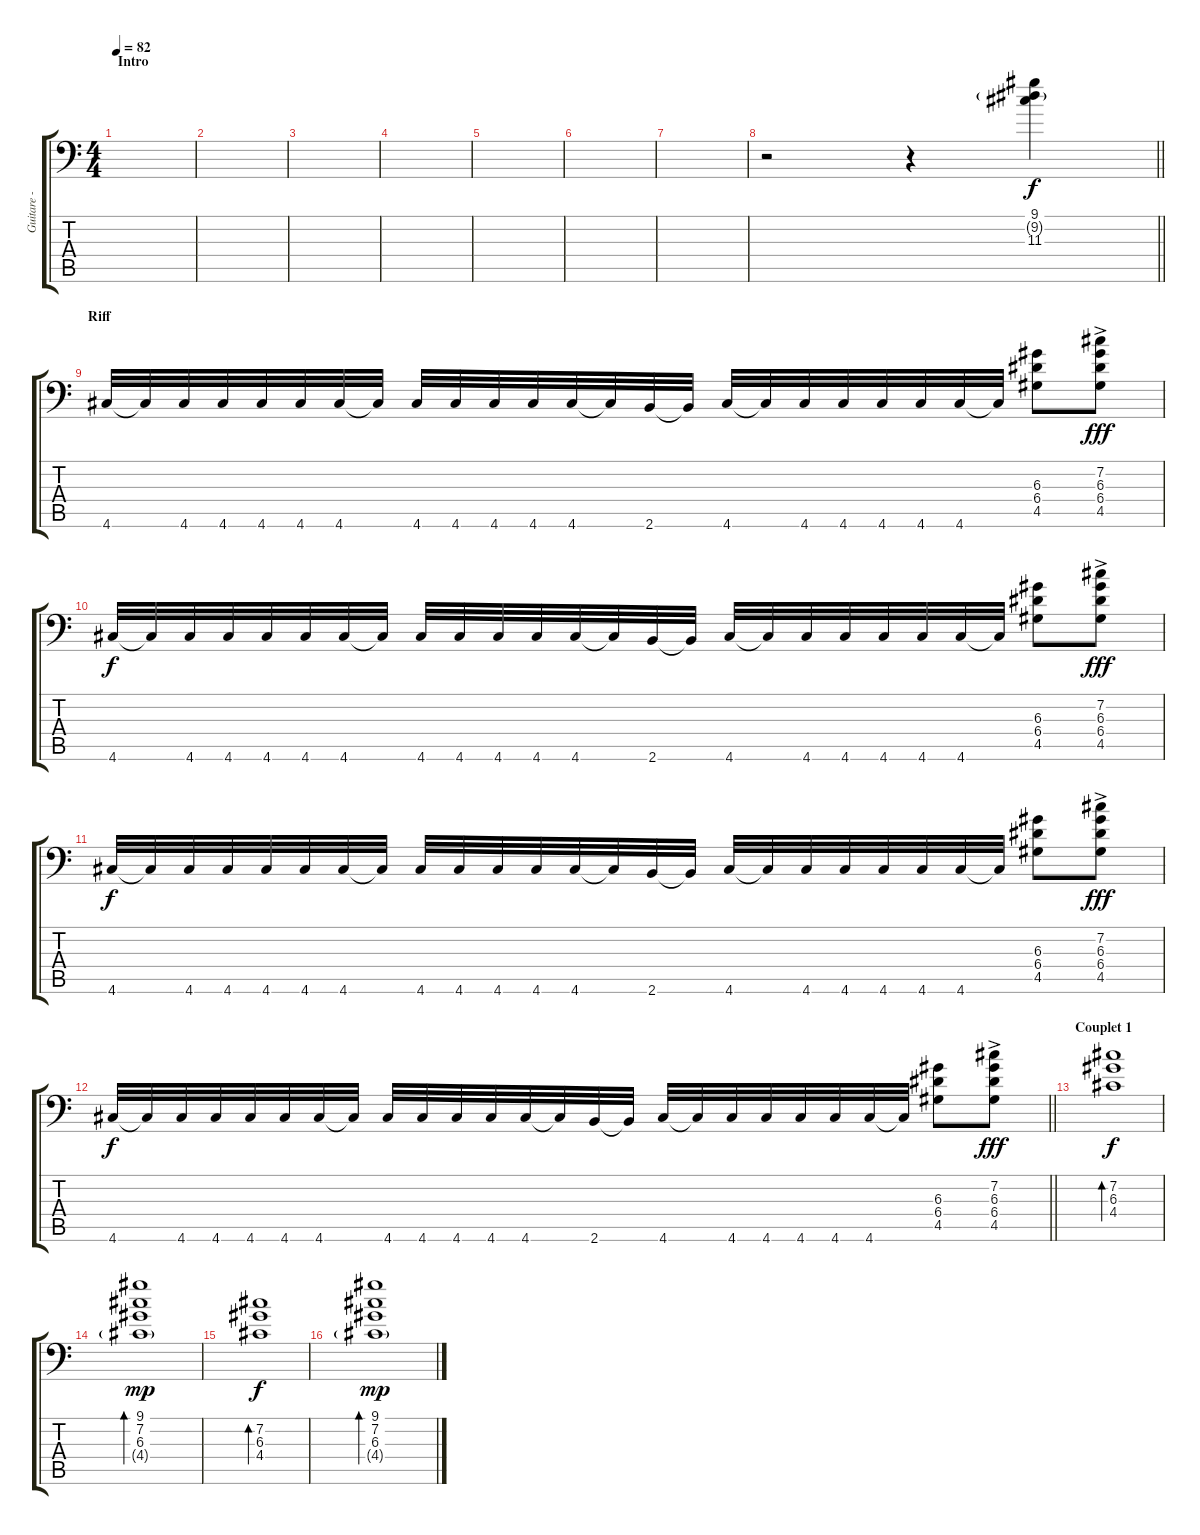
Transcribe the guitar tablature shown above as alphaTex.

\track ("Guitare - left (Erik)" "Guitare - ") {instrument overdrivenguitar}
\staff {score tabs}
\tuning (B3 Gb3 D3 A2 E2 A1) {hide}
\ts (4 4)
\section ("" "Intro")
\tempo 82
\clef f4
\ks c
|
|
|
|
|
|
|
\barLineRight lightlight
r.2 r.4 (9.1 9.2{g} 11.3).4 |
\section ("" "Riff")
4.6.32{dy f} 4.6{t}.32 4.6.32 4.6.32 4.6.32 4.6.32 4.6.32 4.6{t}.32 4.6.32 4.6.32 4.6.32 4.6.32 4.6.32 4.6{t}.32 2.6.32 2.6{t}.32 4.6.32 4.6{t}.32 4.6.32 4.6.32 4.6.32 4.6.32 4.6.32 4.6{t}.32 (6.3 6.4 4.5).8 (7.2{ac} 6.3 6.4 4.5).8{dy fff} |
4.6.32{dy f} 4.6{t}.32 4.6.32 4.6.32 4.6.32 4.6.32 4.6.32 4.6{t}.32 4.6.32 4.6.32 4.6.32 4.6.32 4.6.32 4.6{t}.32 2.6.32 2.6{t}.32 4.6.32 4.6{t}.32 4.6.32 4.6.32 4.6.32 4.6.32 4.6.32 4.6{t}.32 (6.3 6.4 4.5).8 (7.2{ac} 6.3 6.4 4.5).8{dy fff} |
4.6.32{dy f} 4.6{t}.32 4.6.32 4.6.32 4.6.32 4.6.32 4.6.32 4.6{t}.32 4.6.32 4.6.32 4.6.32 4.6.32 4.6.32 4.6{t}.32 2.6.32 2.6{t}.32 4.6.32 4.6{t}.32 4.6.32 4.6.32 4.6.32 4.6.32 4.6.32 4.6{t}.32 (6.3 6.4 4.5).8 (7.2{ac} 6.3 6.4 4.5).8{dy fff} |
\barLineRight lightlight
4.6.32{dy f} 4.6{t}.32 4.6.32 4.6.32 4.6.32 4.6.32 4.6.32 4.6{t}.32 4.6.32 4.6.32 4.6.32 4.6.32 4.6.32 4.6{t}.32 2.6.32 2.6{t}.32 4.6.32 4.6{t}.32 4.6.32 4.6.32 4.6.32 4.6.32 4.6.32 4.6{t}.32 (6.3 6.4 4.5).8 (7.2{ac} 6.3 6.4 4.5).8{dy fff} |
\section ("" "Couplet 1")
(7.2 6.3 4.4).1{bd 60 dy f volume 9 instrument electricguitarclean} |
(9.1 7.2 6.3 4.4{g}).1{bd 60 dy mp} |
(7.2 6.3 4.4).1{bd 60 dy f} |
(9.1 7.2 6.3 4.4{g}).1{bd 60 dy mp}
